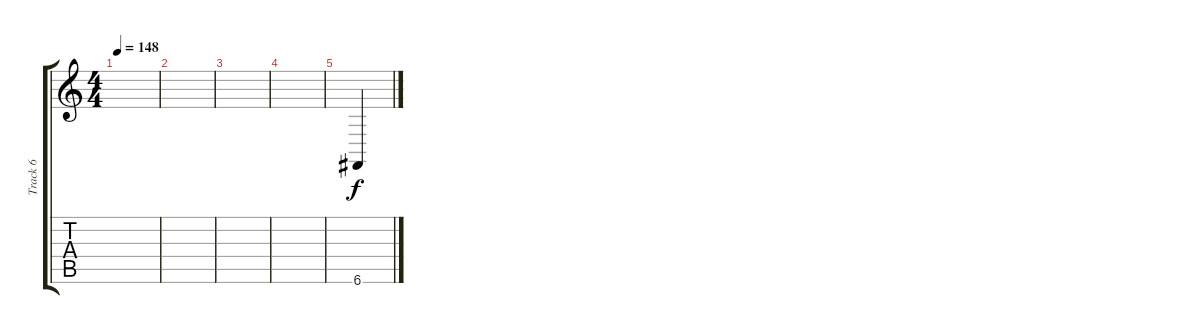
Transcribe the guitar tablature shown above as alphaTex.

\track ("Track 6" "Track 6") {instrument applause}
\staff {score tabs}
\tuning (D4 A3 F3 C3 G2 C2) {hide}
\ts (4 4)
\tempo 148
\clef g2
\ks c
|
|
|
|
6.6.4
